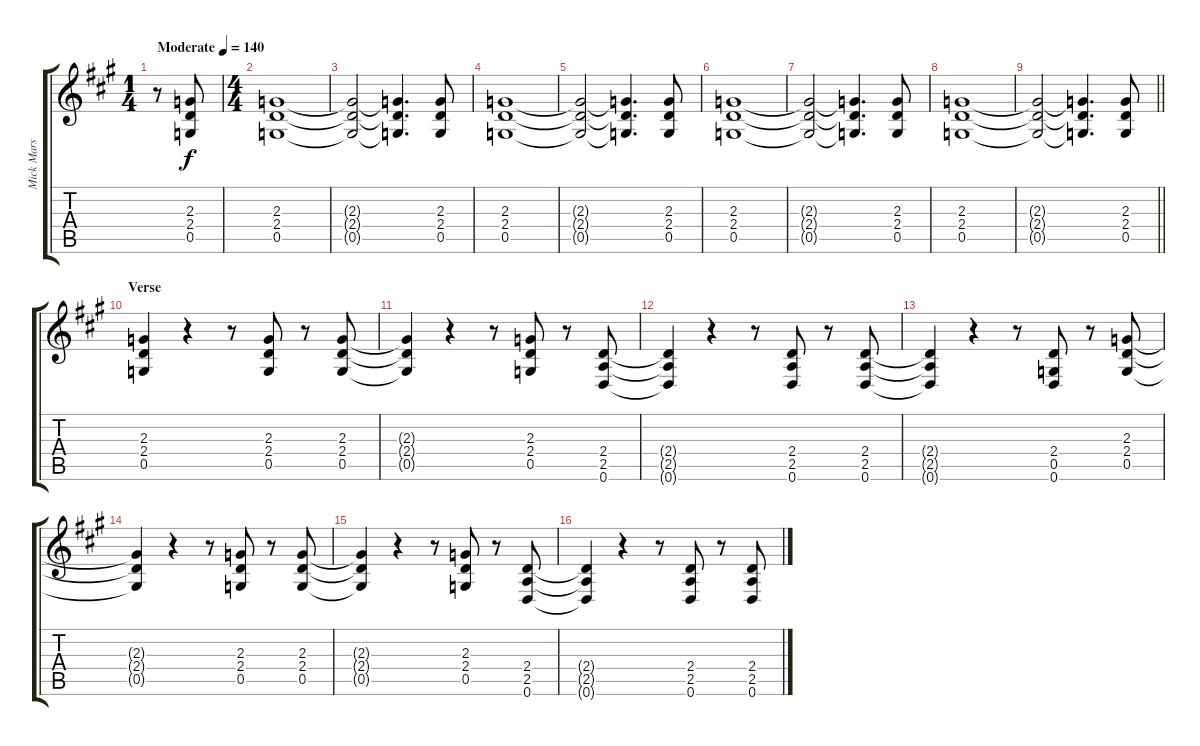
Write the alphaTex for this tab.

\track ("Mick Mars - Rhytm - Guitar III" "Mick Mars ") {instrument overdrivenguitar}
\staff {score tabs}
\tuning (D4 A3 F3 C3 G2 D2) {hide}
\ts (1 4)
\tempo (140 "Moderate")
\clef g2
\ks a
r.8{dy f instrument overdrivenguitar} (2.3 2.4 0.5).8 |
\ts (4 4)
(2.3 2.4 0.5).1 |
(2.3{t} 2.4{t} 0.5{t}).2 (2.3{t} 2.4{t} 0.5{t}).4{d} (2.3 2.4 0.5).8 |
(2.3 2.4 0.5).1 |
(2.3{t} 2.4{t} 0.5{t}).2 (2.3{t} 2.4{t} 0.5{t}).4{d} (2.3 2.4 0.5).8 |
(2.3 2.4 0.5).1 |
(2.3{t} 2.4{t} 0.5{t}).2 (2.3{t} 2.4{t} 0.5{t}).4{d} (2.3 2.4 0.5).8 |
(2.3 2.4 0.5).1 |
\barLineRight lightlight
(2.3{t} 2.4{t} 0.5{t}).2 (2.3{t} 2.4{t} 0.5{t}).4{d} (2.3 2.4 0.5).8 |
\section ("" "Verse")
(2.3 2.4 0.5).4 r.4 r.8 (2.3 2.4 0.5).8 r.8 (2.3 2.4 0.5).8 |
(2.3{t} 2.4{t} 0.5{t}).4 r.4 r.8 (2.3 2.4 0.5).8 r.8 (2.4 2.5 0.6).8 |
(2.4{t} 2.5{t} 0.6{t}).4 r.4 r.8 (2.4 2.5 0.6).8 r.8 (2.4 2.5 0.6).8 |
(2.4{t} 2.5{t} 0.6{t}).4 r.4 r.8 (2.4 0.5 0.6).8 r.8 (2.3 2.4 0.5).8 |
(2.3{t} 2.4{t} 0.5{t}).4 r.4 r.8 (2.3 2.4 0.5).8 r.8 (2.3 2.4 0.5).8 |
(2.3{t} 2.4{t} 0.5{t}).4 r.4 r.8 (2.3 2.4 0.5).8 r.8 (2.4 2.5 0.6).8 |
(2.4{t} 2.5{t} 0.6{t}).4 r.4 r.8 (2.4 2.5 0.6).8 r.8 (2.4 2.5 0.6).8
